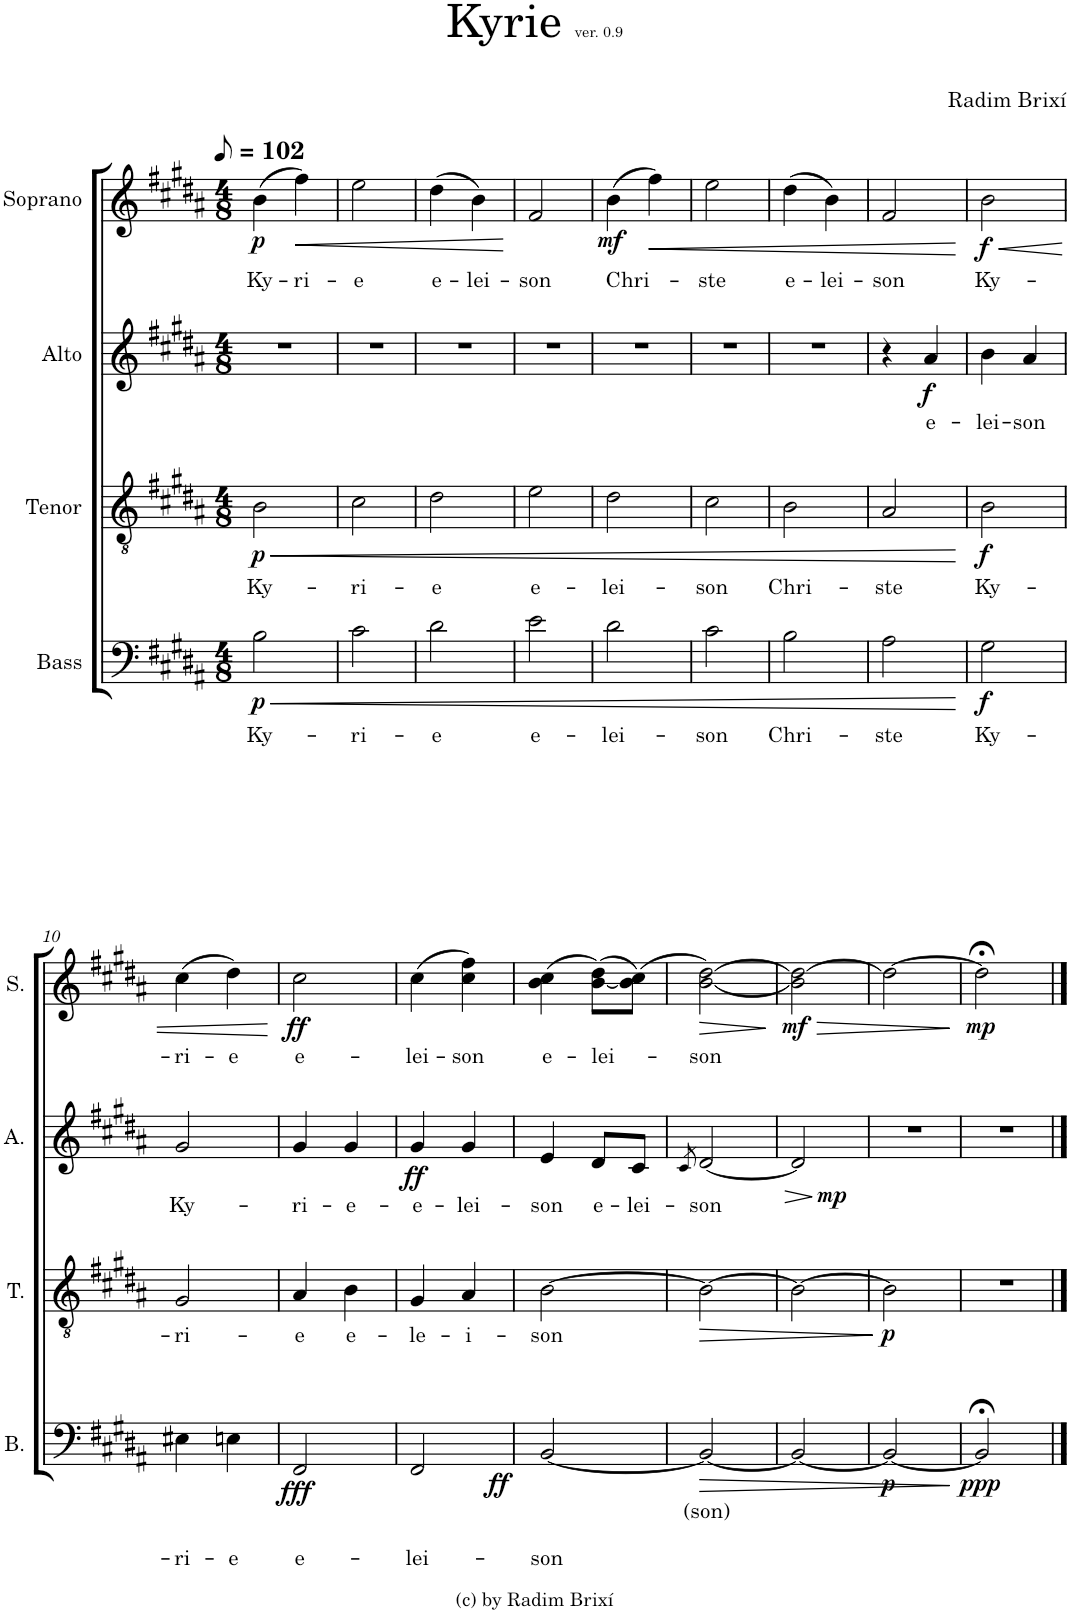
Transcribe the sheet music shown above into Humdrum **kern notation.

**kern	**text	**dynam	**kern	**text	**dynam	**kern	**text	**dynam	**kern	**text	**dynam
*part4	*part4	*part4	*part3	*part3	*part3	*part2	*part2	*part2	*part1	*part1	*part1
*staff4	*staff4	*staff4	*staff3	*staff3	*staff3	*staff2	*staff2	*staff2	*staff1	*staff1	*staff1
*I"Bass	*	*	*I"Tenor	*	*	*I"Alto	*	*	*I"Soprano	*	*
*I'B.	*	*	*I'T.	*	*	*I'A.	*	*	*I'S.	*	*
*clefF4	*	*	*clefGv2	*	*	*clefG2	*	*	*clefG2	*	*
*k[f#c#g#d#a#]	*	*	*k[f#c#g#d#a#]	*	*	*k[f#c#g#d#a#]	*	*	*k[f#c#g#d#a#]	*	*
*M4/8	*	*	*M4/8	*	*	*M4/8	*	*	*M4/8	*	*
*MM51	*	*	*MM51	*	*	*MM51	*	*	*MM51	*	*
=1	=1	=1	=1	=1	=1	=1	=1	=1	=1	=1	=1
!	!LO:LY:b	!LO:HP:b	!	!LO:LY:b	!LO:HP:b	!	!	!	!	!LO:LY:b	!
!	!	!LO:DY:n=1:b	!	!	!LO:DY:n=1:b	!	!	!	!	!	!LO:DY:b
2B\	Ky-	< p	2B\	Ky-	< p	2r	.	.	(4b\	Ky-	p
!	!	!	!	!	!	!	!	!	!	!LO:LY:b	!LO:HP:b
.	.	.	.	.	.	.	.	.	4ff#\)	-ri-	<
=2	=2	=2	=2	=2	=2	=2	=2	=2	=2	=2	=2
!	!LO:LY:b	!	!	!LO:LY:b	!	!	!	!	!	!LO:LY:b	!
2c#\	-ri-	.	2c#\	-ri-	.	2r	.	.	2ee\	-e	.
=3	=3	=3	=3	=3	=3	=3	=3	=3	=3	=3	=3
!	!LO:LY:b	!	!	!LO:LY:b	!	!	!	!	!	!LO:LY:b	!
2d#\	-e	.	2d#\	-e	.	2r	.	.	(4dd#\	e-	.
!	!	!	!	!	!	!	!	!	!	!LO:LY:b	!
.	.	.	.	.	.	.	.	.	4b\)	-lei-	.
.	.	.	.	.	.	.	.	.	.	.	[
=4	=4	=4	=4	=4	=4	=4	=4	=4	=4	=4	=4
!	!LO:LY:b	!	!	!LO:LY:b	!	!	!	!	!	!LO:LY:b	!
2e\	e-	.	2e\	e-	.	2r	.	.	2f#/	-son	.
=5	=5	=5	=5	=5	=5	=5	=5	=5	=5	=5	=5
!	!LO:LY:b	!	!	!LO:LY:b	!	!	!	!	!	!LO:LY:b	!LO:DY:b
2d#\	-lei-	.	2d#\	-lei-	.	2r	.	.	(4b\	Chri-	mf
!	!	!	!	!	!	!	!	!	!	!	!LO:HP:b
.	.	.	.	.	.	.	.	.	4ff#\)	.	<
=6	=6	=6	=6	=6	=6	=6	=6	=6	=6	=6	=6
!	!LO:LY:b	!	!	!LO:LY:b	!	!	!	!	!	!LO:LY:b	!
2c#\	-son	.	2c#\	-son	.	2r	.	.	2ee\	-ste	.
=7	=7	=7	=7	=7	=7	=7	=7	=7	=7	=7	=7
!	!LO:LY:b	!	!	!LO:LY:b	!	!	!	!	!	!LO:LY:b	!
2B\	Chri-	.	2B\	Chri-	.	2r	.	.	(4dd#\	e-	.
!	!	!	!	!	!	!	!	!	!	!LO:LY:b	!
.	.	.	.	.	.	.	.	.	4b\)	-lei-	.
=8	=8	=8	=8	=8	=8	=8	=8	=8	=8	=8	=8
!	!LO:LY:b	!	!	!LO:LY:b	!	!	!	!	!	!LO:LY:b	!
2A#\	-ste	.	2A#/	-ste	.	4r	.	.	2f#/	-son	.
!	!	!	!	!	!	!	!LO:LY:b	!LO:DY:b	!	!	!
.	.	.	.	.	.	4a#/	e-	f	.	.	.
.	.	[	.	.	[	.	.	.	.	.	[
=9	=9	=9	=9	=9	=9	=9	=9	=9	=9	=9	=9
!	!LO:LY:b	!LO:DY:b	!	!LO:LY:b	!LO:DY:b	!	!LO:LY:b	!	!	!LO:LY:b	!LO:HP:b
!	!	!	!	!	!	!	!	!	!	!	!LO:DY:n=1:b
2G#\	Ky-	f	2B\	Ky-	f	4b\	-lei-	.	2b\	Ky-	< f
!	!	!	!	!	!	!	!LO:LY:b	!	!	!	!
.	.	.	.	.	.	4a#/	-son	.	.	.	.
!!LO:LB:g=z
=10	=10	=10	=10	=10	=10	=10	=10	=10	=10	=10	=10
!	!LO:LY:b	!	!	!LO:LY:b	!	!	!LO:LY:b	!	!	!LO:LY:b	!
4E#X\	-ri-	.	2G#/	-ri-	.	2g#/	Ky-	.	(4cc#\	-ri-	.
!	!LO:LY:b	!	!	!	!	!	!	!	!	!LO:LY:b	!
4En\	-e	.	.	.	.	.	.	.	4dd#\)	-e	.
.	.	.	.	.	.	.	.	.	.	.	[
=11	=11	=11	=11	=11	=11	=11	=11	=11	=11	=11	=11
!	!LO:LY:b	!LO:DY:b	!	!LO:LY:b	!	!	!LO:LY:b	!	!	!LO:LY:b	!LO:DY:b
2FF#/	e-	fff	4A#/	-e	.	4g#/	-ri-	.	2cc#\	e-	ff
!	!	!	!	!LO:LY:b	!	!	!LO:LY:b	!	!	!	!
.	.	.	4B\	e-	.	4g#/	-e-	.	.	.	.
=12	=12	=12	=12	=12	=12	=12	=12	=12	=12	=12	=12
!	!LO:LY:b	!LO:DY:b	!	!LO:LY:b	!	!	!LO:LY:b	!LO:DY:b	!	!LO:LY:b	!
2FF#/	-lei-	ff	4G#/	-le-	.	4g#/	-e-	ff	(4cc#\	-lei-	.
!	!	!	!	!LO:LY:b	!	!	!LO:LY:b	!	!	!LO:LY:b	!
.	.	.	4A#/	-i-	.	4g#/	-lei-	.	4cc#\ 4ff#\)	-son	.
=13	=13	=13	=13	=13	=13	=13	=13	=13	=13	=13	=13
!	!LO:LY:b	!	!	!LO:LY:b	!	!	!LO:LY:b	!	!	!LO:LY:b	!
[2BB/	-son	.	[2B\	-son	.	4e/	-son	.	(4b\ 4cc#\	e-	.
!	!	!	!	!	!	!	!LO:LY:b	!	!	!LO:LY:b	!
.	.	.	.	.	.	8d#/L	e-	.	([8b\ 8dd#\L)	-lei-	.
!	!	!	!	!	!	!	!LO:LY:b	!	!	!	!
.	.	.	.	.	.	8c#/J	-lei-	.	(8b\] 8cc#\J)	.	.
=14	=14	=14	=14	=14	=14	=14	=14	=14	=14	=14	=14
.	.	.	.	.	.	8qc#/	.	.	.	.	.
!	!LO:LY:b	!LO:HP:b	!	!	!LO:HP:b	!	!LO:LY:b	!	!	!LO:LY:b	!LO:HP:b
2BB/_	(son)	>	2B\_	.	>	[2d#/	-son	.	[2b\ [2dd#\)	-son	>
.	.	.	.	.	.	.	.	.	.	.	]
=15	=15	=15	=15	=15	=15	=15	=15	=15	=15	=15	=15
!	!	!	!	!	!	!	!	!LO:DY:b	!	!	!LO:HP:b
!	!	!	!	!	!	!	!	!	!	!	!LO:DY:n=1:b
2BB/_	.	.	2B\_	.	.	2d#/]	.	mp	2b\] 2dd#\_	.	> mf
.	.	.	.	.	]	.	.	.	.	.	.
=16	=16	=16	=16	=16	=16	=16	=16	=16	=16	=16	=16
!	!	!LO:DY:b	!	!	!LO:DY:b	!	!	!	!	!	!
2BB/_	.	p	2B\]	.	p	2r	.	.	2dd#\_	.	.
.	.	]	.	.	.	.	.	.	.	.	]
=17	=17	=17	=17	=17	=17	=17	=17	=17	=17	=17	=17
!	!	!LO:DY:b	!	!	!	!	!	!	!	!	!LO:DY:b
2BB;</]	.	ppp	2r	.	.	2r	.	.	2dd#;<\]	.	mp
==	==	==	==	==	==	==	==	==	==	==	==
*-	*-	*-	*-	*-	*-	*-	*-	*-	*-	*-	*-
